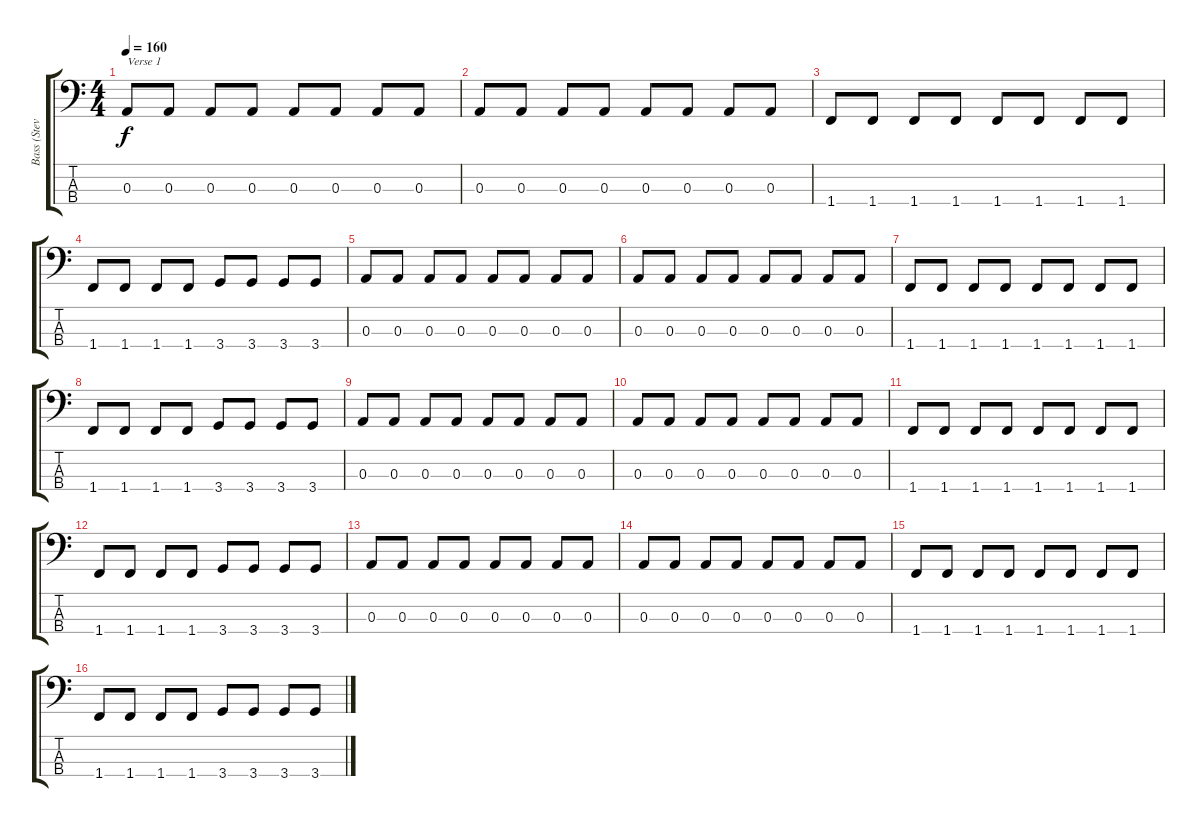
\track ("Bass (Steve)" "Bass (Stev") {instrument electricbasspick}
\staff {score tabs}
\tuning (G2 D2 A1 E1) {hide}
\ts (4 4)
\tempo 160
\clef f4
\ks c
0.3.8{txt "Verse 1 " dy f} 0.3.8 0.3.8 0.3.8 0.3.8 0.3.8 0.3.8 0.3.8 |
0.3.8 0.3.8 0.3.8 0.3.8 0.3.8 0.3.8 0.3.8 0.3.8 |
1.4.8 1.4.8 1.4.8 1.4.8 1.4.8 1.4.8 1.4.8 1.4.8 |
1.4.8 1.4.8 1.4.8 1.4.8 3.4.8 3.4.8 3.4.8 3.4.8 |
0.3.8 0.3.8 0.3.8 0.3.8 0.3.8 0.3.8 0.3.8 0.3.8 |
0.3.8 0.3.8 0.3.8 0.3.8 0.3.8 0.3.8 0.3.8 0.3.8 |
1.4.8 1.4.8 1.4.8 1.4.8 1.4.8 1.4.8 1.4.8 1.4.8 |
1.4.8 1.4.8 1.4.8 1.4.8 3.4.8 3.4.8 3.4.8 3.4.8 |
0.3.8 0.3.8 0.3.8 0.3.8 0.3.8 0.3.8 0.3.8 0.3.8 |
0.3.8 0.3.8 0.3.8 0.3.8 0.3.8 0.3.8 0.3.8 0.3.8 |
1.4.8 1.4.8 1.4.8 1.4.8 1.4.8 1.4.8 1.4.8 1.4.8 |
1.4.8 1.4.8 1.4.8 1.4.8 3.4.8 3.4.8 3.4.8 3.4.8 |
0.3.8 0.3.8 0.3.8 0.3.8 0.3.8 0.3.8 0.3.8 0.3.8 |
0.3.8 0.3.8 0.3.8 0.3.8 0.3.8 0.3.8 0.3.8 0.3.8 |
1.4.8 1.4.8 1.4.8 1.4.8 1.4.8 1.4.8 1.4.8 1.4.8 |
1.4.8 1.4.8 1.4.8 1.4.8 3.4.8 3.4.8 3.4.8 3.4.8
